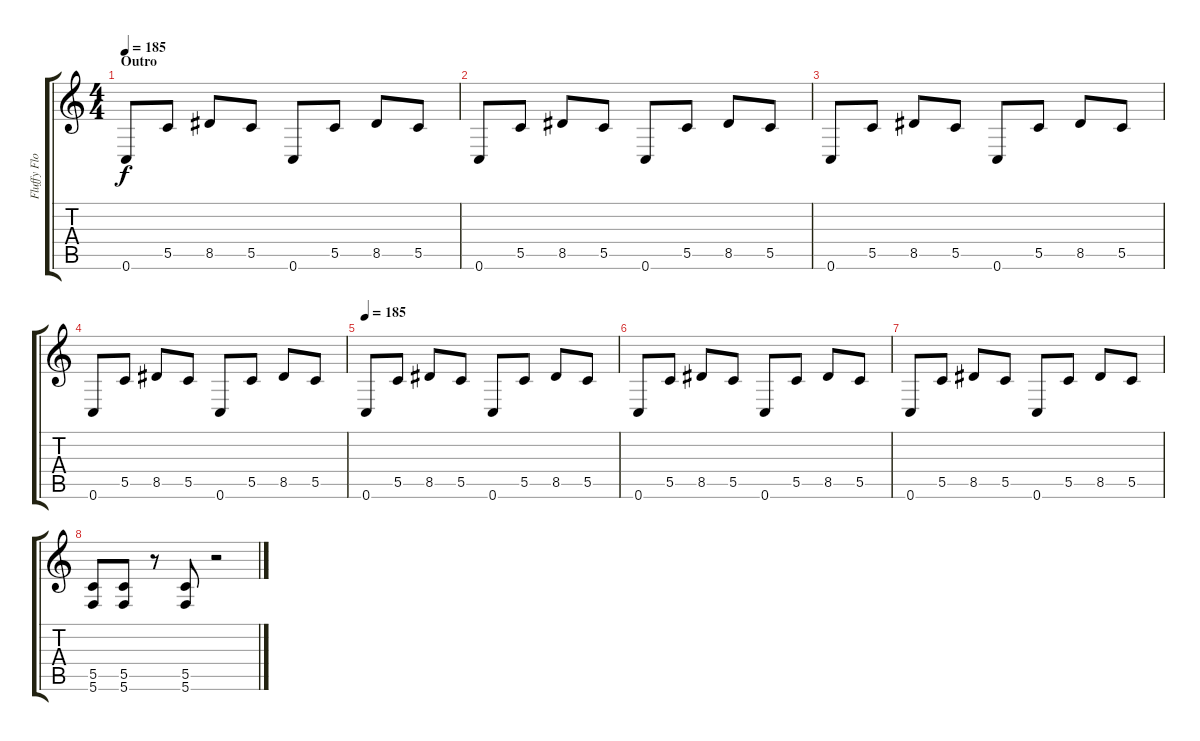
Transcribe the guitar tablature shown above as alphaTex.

\track ("Fluffy Floyd" "Fluffy Flo") {instrument distortionguitar}
\staff {score tabs}
\tuning (D4 A3 F3 C3 G2 C2) {hide}
\ts (4 4)
\section ("" "Outro")
\tempo 185
\clef g2
\ks c
0.6.8{dy f} 5.5.8 8.5.8 5.5.8 0.6.8 5.5.8 8.5.8 5.5.8 |
0.6.8 5.5.8 8.5.8 5.5.8 0.6.8 5.5.8 8.5.8 5.5.8 |
0.6.8 5.5.8 8.5.8 5.5.8 0.6.8 5.5.8 8.5.8 5.5.8 |
0.6.8 5.5.8 8.5.8 5.5.8 0.6.8 5.5.8 8.5.8 5.5.8 |
\tempo 185
0.6.8 5.5.8 8.5.8 5.5.8 0.6.8 5.5.8 8.5.8 5.5.8 |
0.6.8 5.5.8 8.5.8 5.5.8 0.6.8 5.5.8 8.5.8 5.5.8 |
0.6.8 5.5.8 8.5.8 5.5.8 0.6.8 5.5.8 8.5.8 5.5.8 |
(5.5 5.6).8 (5.5 5.6).8 r.8 (5.5 5.6).8 r.2
